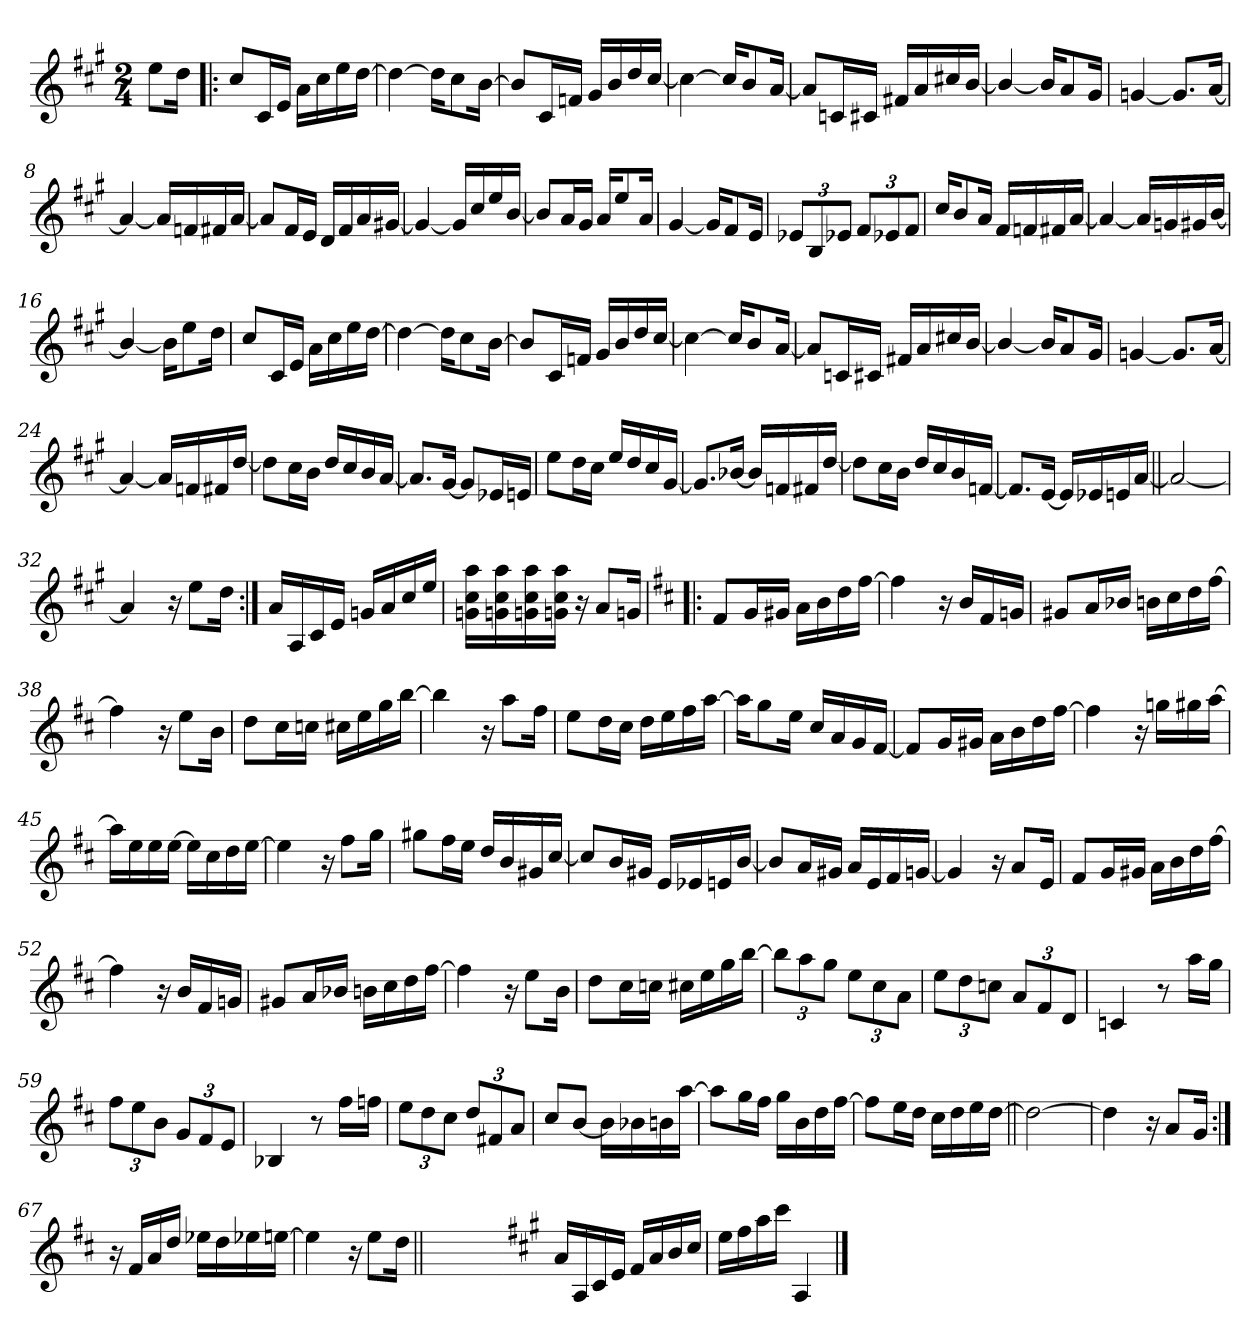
**kern
*part1
*staff1
*clefG2
*k[f#c#g#]
*A:
*M2/4
=
8ee\L
16dd\Jk
=1!|:
8cc#/L
16c#/L
16e/JJ
16a\LL
16cc#\
16ee\
[16dd\JJ
=2
4dd\_
16dd\KL]
8cc#\
[16b\Jk
=3
8b/L]
16c#/L
16fn/JJ
16g#/LL
16b/
16dd/
[16cc#/JJ
=4
4cc#\_
16cc#/KL]
8b/
[16a/Jk
!!LO:LB:g=z
=5
8a/L]
16cn/L
16c#X/JJ
16f#X/LL
16a/
16cc#X/
[16b/JJ
=6
4b/_
16b/KL]
8a/
16g#/Jk
=7
[4gn/
8.g/L]
[16a/Jk
=8
4a/_
16a/LL]
16fn/
16f#X/
[16a/JJ
=9
8a/L]
16f#/L
16e/JJ
16d/LL
16f#/
16a/
[16g#X/JJ
!!LO:LB:g=z
=10
4g#/_
16g#/LL]
16cc#/
16ee/
[16b/JJ
=11
8b/L]
16a/L
16g#/JJ
16a/KL
8ee/
16a/Jk
=12
[4g#/
16g#/KL]
8f#/
16e/Jk
=13
12e-X/L
12B/
12e-X/J
12f#/L
12e-X/
12f#/J
=14
16cc#/KL
8b/
16a/Jk
16f#/LL
16fn/
16f#X/
[16a/JJ
!!LO:LB:g=z
=15
4a/_
16a/LL]
16gn/
16g#X/
[16b/JJ
=16
4b/_
16b\KL]
8ee\
16dd\Jk
=17
8cc#/L
16c#/L
16e/JJ
16a\LL
16cc#\
16ee\
[16dd\JJ
=18
4dd\_
16dd\KL]
8cc#\
[16b\Jk
=19
8b/L]
16c#/L
16fn/JJ
16g#/LL
16b/
16dd/
[16cc#/JJ
!!LO:LB:g=z
=20
4cc#\_
16cc#/KL]
8b/
[16a/Jk
=21
8a/L]
16cn/L
16c#X/JJ
16f#X/LL
16a/
16cc#X/
[16b/JJ
=22
4b/_
16b/KL]
8a/
16g#/Jk
=23
[4gn/
8.g/L]
[16a/Jk
=24
4a/_
16a/LL]
16fn/
16f#X/
[16dd/JJ
!!LO:LB:g=z
=25
8dd\L]
16cc#\L
16b\JJ
16dd/LL
16cc#/
16b/
[16a/JJ
=26
8.a/L]
[16g#/Jk
8g#/L]
16e-X/L
16en/JJ
=27
8ee\L
16dd\L
16cc#\JJ
16ee/LL
16dd/
16cc#/
[16g#/JJ
=28
8.g#/L]
[16b-X/Jk
16b-/LL]
16fn/
16f#X/
[16dd/JJ
=29
8dd\L]
16cc#\L
16b\JJ
16dd/LL
16cc#/
16b/
[16fn/JJ
!!LO:LB:g=z
=30
8.fn/L]
[16e/Jk
16e/LL]
16e-X/
16en/
[16a/JJ
=31||
2a/_
=32
4a/]
16r
8ee\L
16dd\Jk
=33:|!
16a/LL
16A/
16c#/
16e/JJ
16gn/LL
16a/
16cc#/
16ee/JJ
=34
16gn\ 16cc#\ 16aa\LL
16gn\ 16cc#\ 16aa\
16gn\ 16cc#\ 16aa\
16gn\ 16cc#\ 16aa\JJ
16r
8a/L
16gn/Jk
!!LO:LB:g=z
=35!|:
*k[f#c#]
*D:
8f#/L
16g/L
16g#X/JJ
16a\LL
16b\
16dd\
[16ff#\JJ
=36
4ff#\]
16r
16b/LL
16f#/
16gn/JJ
=37
8g#X/L
16a/L
16b-X/JJ
16bn\LL
16cc#\
16dd\
[16ff#\JJ
=38
4ff#\]
16r
8ee\L
16b\Jk
=39
8dd\L
16cc#\L
16ccn\JJ
16cc#X\LL
16ee\
16gg\
[16bb\JJ
!!LO:LB:g=z
=40
4bb\]
16r
8aa\L
16ff#\Jk
=41
8ee\L
16dd\L
16cc#\JJ
16dd\LL
16ee\
16ff#\
[16aa\JJ
=42
16aa\KL]
8gg\
16ee\Jk
16cc#/LL
16a/
16g/
[16f#/JJ
=43
8f#/L]
16g/L
16g#X/JJ
16a\LL
16b\
16dd\
[16ff#\JJ
=44
4ff#\]
16r
16ggn\LL
16gg#X\
[16aa\JJ
!!LO:LB:g=z
=45
16aa\LL]
16ee\
16ee\
[16ee\JJ
16ee\LL]
16cc#\
16dd\
[16ee\JJ
=46
4ee\]
16r
8ff#\L
16gg\Jk
=47
8gg#X\L
16ff#\L
16ee\JJ
16dd/LL
16b/
16g#X/
[16cc#/JJ
=48
8cc#/L]
16b/L
16g#X/JJ
16e/LL
16e-X/
16en/
[16b/JJ
=49
8b/L]
16a/L
16g#X/JJ
16a/LL
16e/
16f#/
[16gn/JJ
!!LO:LB:g=z
=50
4g/]
16r
8a/L
16e/Jk
=51
8f#/L
16g/L
16g#X/JJ
16a\LL
16b\
16dd\
[16ff#\JJ
=52
4ff#\]
16r
16b/LL
16f#/
16gn/JJ
=53
8g#X/L
16a/L
16b-X/JJ
16bn\LL
16cc#\
16dd\
[16ff#\JJ
=54
4ff#\]
16r
8ee\L
16b\Jk
!!LO:PB:g=z
=55
8dd\L
16cc#\L
16ccn\JJ
16cc#X\LL
16ee\
16gg\
[16bb\JJ
=56
12bb\L]
12aa\
12gg\J
12ee\L
12cc#\
12a\J
=57
12ee\L
12dd\
12ccn\J
12a/L
12f#/
12d/J
=58
4c/
8r
16aa\LL
16gg\JJ
=59
12ff#\L
12ee\
12b\J
12g/L
12f#/
12e/J
!!LO:LB:g=z
=60
4B-X/
8r
16ff#\LL
16ffn\JJ
=61
12ee\L
12dd\
12cc#\J
12dd/L
12f#X/
12a/J
=62
8cc#/L
[8b/J
16b\LL]
16b-X\
16bn\
[16aa\JJ
=63
8aa\L]
16gg\L
16ff#\JJ
16gg\LL
16b\
16dd\
[16ff#\JJ
=64
8ff#\L]
16ee\L
16dd\JJ
16cc#\LL
16dd\
16ee\
[16dd\JJ
!!LO:LB:g=z
=65||
2dd\_
=66
4dd\]
16r
8a/L
16g/Jk
=67:|!
16r
16f#/LL
16a/
16dd/JJ
16ee-X\LL
16dd\
16ee-X\
[16een\JJ
=68
4ee\]
16r
8ee\L
16dd\Jk
=68X681||
2ryy
!!LO:LB:g=z
=69-
*k[f#c#g#]
*A:
16a/LL
16A/
16c#/
16e/JJ
16f#/LL
16a/
16b/
16cc#/JJ
=70
16ee\LL
16ff#\
16aa\
16ccc#\JJ
4A/
==
*-
